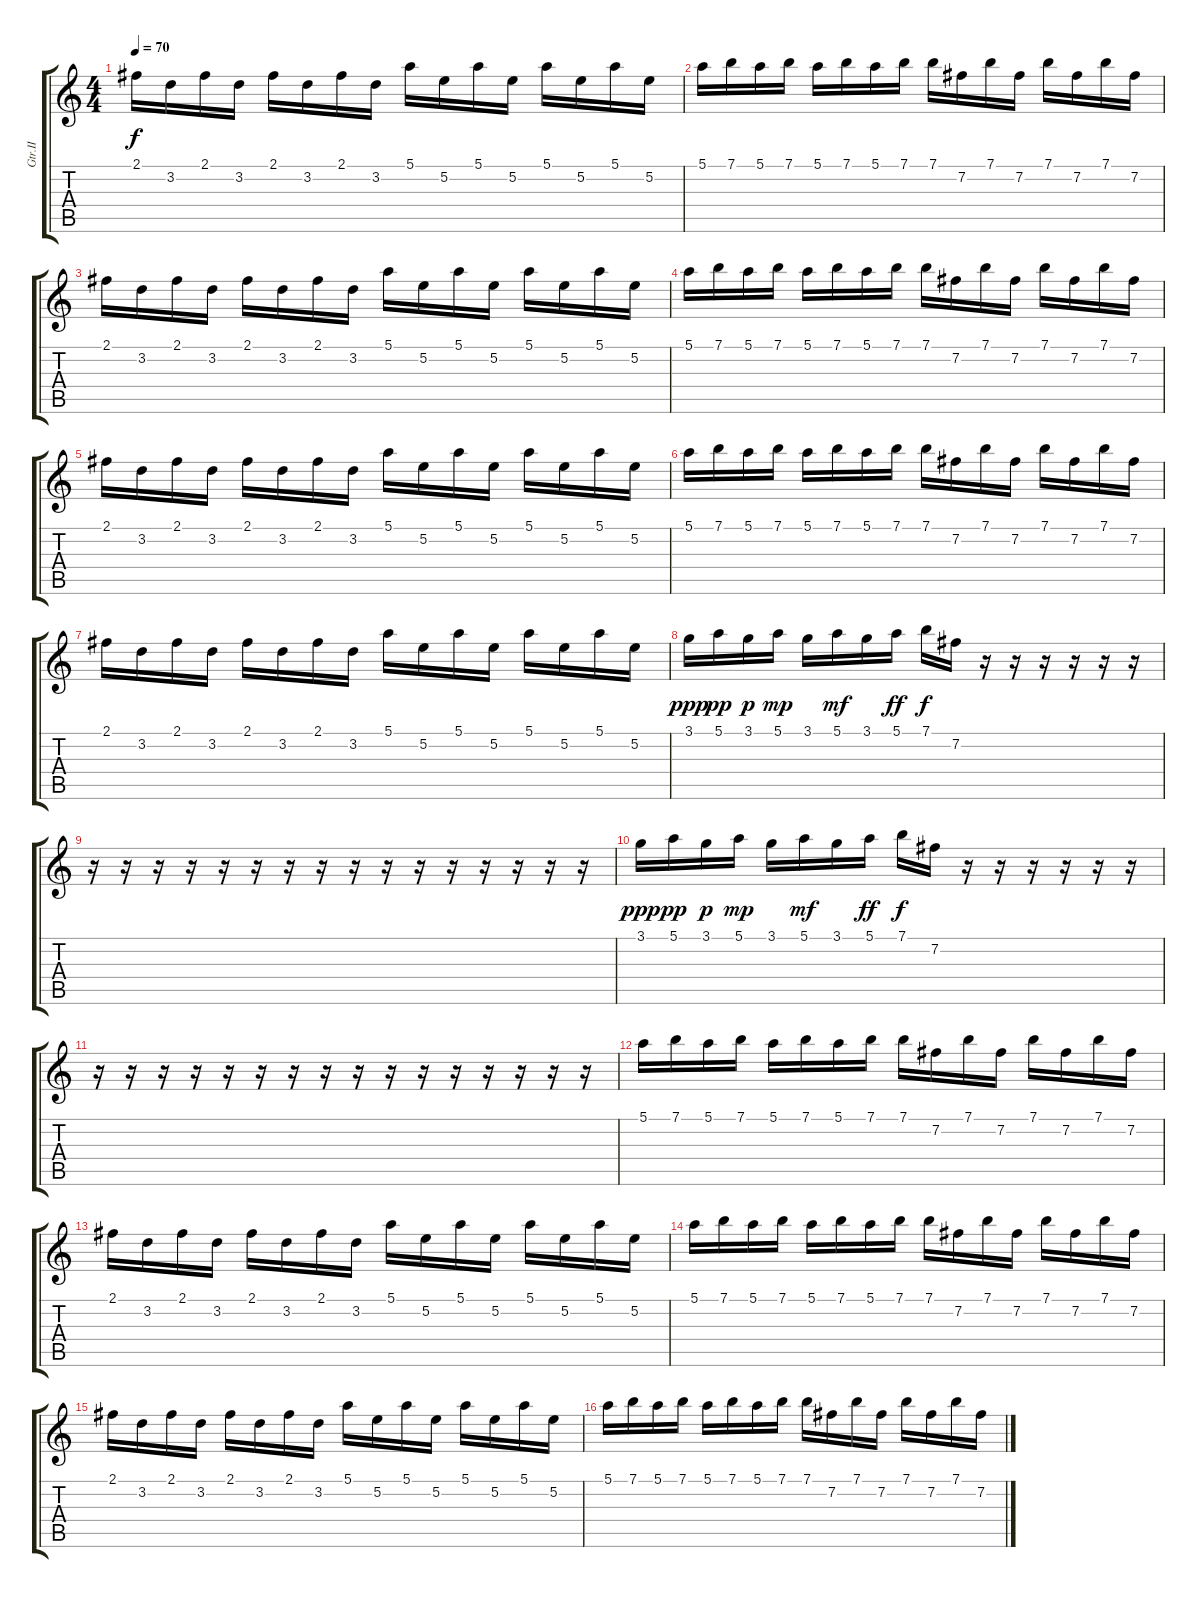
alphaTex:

\track ("Gtr.II" "Gtr.II") {instrument distortionguitar}
\staff {score tabs}
\tuning (E4 B3 G3 D3 A2 E2) {hide}
\ts (4 4)
\tempo 70
\clef g2
\ks c
2.1.16{dy f} 3.2.16 2.1.16 3.2.16 2.1.16 3.2.16 2.1.16 3.2.16 5.1.16 5.2.16 5.1.16 5.2.16 5.1.16 5.2.16 5.1.16 5.2.16 |
5.1.16 7.1.16 5.1.16 7.1.16 5.1.16 7.1.16 5.1.16 7.1.16 7.1.16 7.2.16 7.1.16 7.2.16 7.1.16 7.2.16 7.1.16 7.2.16 |
2.1.16 3.2.16 2.1.16 3.2.16 2.1.16 3.2.16 2.1.16 3.2.16 5.1.16 5.2.16 5.1.16 5.2.16 5.1.16 5.2.16 5.1.16 5.2.16 |
5.1.16 7.1.16 5.1.16 7.1.16 5.1.16 7.1.16 5.1.16 7.1.16 7.1.16 7.2.16 7.1.16 7.2.16 7.1.16 7.2.16 7.1.16 7.2.16 |
2.1.16 3.2.16 2.1.16 3.2.16 2.1.16 3.2.16 2.1.16 3.2.16 5.1.16 5.2.16 5.1.16 5.2.16 5.1.16 5.2.16 5.1.16 5.2.16 |
5.1.16 7.1.16 5.1.16 7.1.16 5.1.16 7.1.16 5.1.16 7.1.16 7.1.16 7.2.16 7.1.16 7.2.16 7.1.16 7.2.16 7.1.16 7.2.16 |
2.1.16 3.2.16 2.1.16 3.2.16 2.1.16 3.2.16 2.1.16 3.2.16 5.1.16 5.2.16 5.1.16 5.2.16 5.1.16 5.2.16 5.1.16 5.2.16 |
3.1.16{dy ppp} 5.1.16{dy pp} 3.1.16{dy p} 5.1.16{dy mp} 3.1.16 5.1.16{dy mf} 3.1.16 5.1.16{dy ff} 7.1.16{dy f} 7.2.16 r.16 r.16 r.16 r.16 r.16 r.16 |
r.16 r.16 r.16 r.16 r.16 r.16 r.16 r.16 r.16 r.16 r.16 r.16 r.16 r.16 r.16 r.16 |
3.1.16{dy ppp} 5.1.16{dy pp} 3.1.16{dy p} 5.1.16{dy mp} 3.1.16 5.1.16{dy mf} 3.1.16 5.1.16{dy ff} 7.1.16{dy f} 7.2.16 r.16 r.16 r.16 r.16 r.16 r.16 |
r.16 r.16 r.16 r.16 r.16 r.16 r.16 r.16 r.16 r.16 r.16 r.16 r.16 r.16 r.16 r.16 |
5.1.16 7.1.16 5.1.16 7.1.16 5.1.16 7.1.16 5.1.16 7.1.16 7.1.16 7.2.16 7.1.16 7.2.16 7.1.16 7.2.16 7.1.16 7.2.16 |
2.1.16 3.2.16 2.1.16 3.2.16 2.1.16 3.2.16 2.1.16 3.2.16 5.1.16 5.2.16 5.1.16 5.2.16 5.1.16 5.2.16 5.1.16 5.2.16 |
5.1.16 7.1.16 5.1.16 7.1.16 5.1.16 7.1.16 5.1.16 7.1.16 7.1.16 7.2.16 7.1.16 7.2.16 7.1.16 7.2.16 7.1.16 7.2.16 |
2.1.16 3.2.16 2.1.16 3.2.16 2.1.16 3.2.16 2.1.16 3.2.16 5.1.16 5.2.16 5.1.16 5.2.16 5.1.16 5.2.16 5.1.16 5.2.16 |
5.1.16 7.1.16 5.1.16 7.1.16 5.1.16 7.1.16 5.1.16 7.1.16 7.1.16 7.2.16 7.1.16 7.2.16 7.1.16 7.2.16 7.1.16 7.2.16
